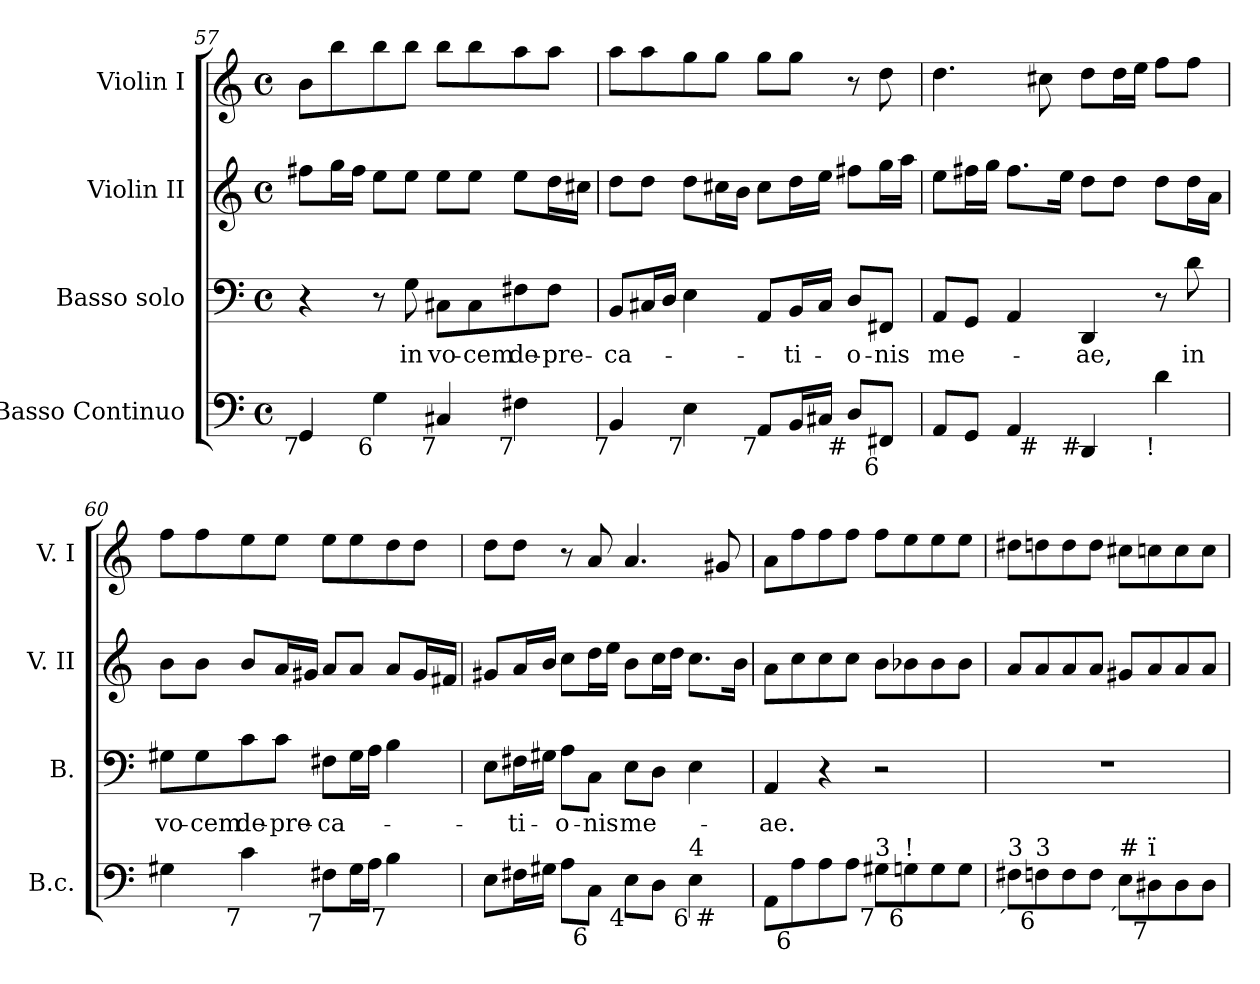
**kern	**kern	**text	**kern	**kern
*part4	*part3	*part3	*part2	*part1
*staff4	*staff3	*staff3	*staff2	*staff1
*I"Basso Continuo	*I"Basso solo	*	*I"Violin II	*I"Violin I
*I'B.c.	*I'B.	*	*I'V. II	*I'V. I
*clefF4	*clefF4	*	*clefG2	*clefG2
*k[]	*k[]	*	*k[]	*k[]
*a:	*a:	*	*a:	*a:
*M4/4	*M4/4	*	*M4/4	*M4/4
*met(c)	*met(c)	*	*met(c)	*met(c)
=57	=57	=57	=57	=57
!LO:TX:b:rj:t=7	!	!	!	!
4GGi/	4r	.	8ff#Xi\L	8bi\L
.	.	.	16ggi\L	8bbi\
.	.	.	16ff#i\JJ	.
!LO:TX:b:rj:t=6	!	!	!	!
4Gi\	8r	.	8eei\L	8bbi\
!	!	!LO:LY:b:color=#000000	!	!
.	8Gi\	in	8eei\J	8bbi\J
!LO:TX:b:rj:t=7	!	!	!	!
!	!	!LO:LY:b:color=#000000	!	!
4C#Xi/	8C#Xi\L	vo-	8eei\L	8bbi\L
!	!	!LO:LY:b:color=#000000	!	!
.	8C#i\	-cem	8eei\J	8bbi\
!LO:TX:b:rj:t=7	!	!	!	!
!	!	!LO:LY:b:color=#000000	!	!
4F#Xi\	8F#Xi\	de-	8eei\L	8aai\
!	!	!LO:LY:b:color=#000000	!	!
.	8F#i\J	-pre-	16ddi\L	8aai\J
.	.	.	16cc#Xi\JJ	.
=58	=58	=58	=58	=58
!LO:TX:b:rj:t=7	!	!	!	!
!	!	!LO:LY:b:color=#000000	!	!
4BBi/	8BBi/L	-ca-	8ddi\L	8aai\L
.	16C#Xi/L	.	8ddi\J	8aai\
.	16Di/JJ	.	.	.
!LO:TX:b:rj:t=7	!	!	!	!
4Ei\	4Ei\	.	8ddi\L	8ggi\
.	.	.	16cc#Xi\L	8ggi\J
.	.	.	16bi\JJ	.
!LO:TX:b:rj:t=7	!	!	!	!
8AAi/L	8AAi/L	.	8cc#i\L	8ggi\L
!	!	!LO:LY:b:color=#000000	!	!
16BBi/L	16BBi/L	-ti-	16ddi\L	8ggi\J
16C#Xi/JJ	16C#i/JJ	.	16eei\JJ	.
!LO:TX:b:rj:t=#	!	!	!	!
!	!	!LO:LY:b:color=#000000	!	!
8Di/L	8Di/L	-o-	8ff#Xi\L	8r
!LO:TX:b:rj:t=6	!	!	!	!
!	!	!LO:LY:b:color=#000000	!	!
8FF#Xi/J	8FF#Xi/J	-nis	16ggi\L	8ddi\
.	.	.	16aai\JJ	.
!!LO:LB:g=z
=59	=59	=59	=59	=59
!LO:TX:b:rj:t=4	!	!	!	!
!	!	!LO:LY:b:color=#000000	!	!
*^	*	*	*	*
8AAi/L	4.ryy	8AAi/L	me-	8eei\L	4.ddi\
8GGi/J	.	8GGi/J	.	16ff#Xi\L	.
.	.	.	.	16ggi\JJ	.
4AAi/	.	4AAi/	.	8.ff#i\L	.
!	!LO:TX:b:rj:t=#	!	!	!	!
.	2ryy	.	.	.	8cc#Xi\
.	.	.	.	16eei\Jk	.
!LO:TX:b:rj:t=#	!	!	!	!	!
!	!	!	!LO:LY:b:color=#000000	!	!
4DDi/	.	4DDi/	-ae,	8ddi\L	8ddi\L
.	.	.	.	8ddi\J	16ddi\L
.	.	.	.	.	16eei\JJ
!LO:TX:b:rj:t=!	!	!	!	!	!
4di\	.	8r	.	8ddi\L	8ffi\L
!	!	!	!LO:LY:b:color=#000000	!	!
.	8ryy	8di\	in	16ddi\L	8ffi\J
.	.	.	.	16ai\JJ	.
*v	*v	*	*	*	*
=60	=60	=60	=60	=60
*^	*	*	*	*
!LO:TX:b:rj:t=7	!	!	!	!	!
!	!	!	!LO:LY:b:color=#000000	!	!
*v	*v	*	*	*	*
4G#Xi\	8G#Xi\L	vo-	8bi\L	8ffi\L
!	!	!LO:LY:b:color=#000000	!	!
.	8G#i\	-cem	8bi\J	8ffi\
!LO:TX:b:rj:t=7	!	!	!	!
!	!	!LO:LY:b:color=#000000	!	!
4ci\	8ci\	de-	8bi/L	8eei\
!	!	!LO:LY:b:color=#000000	!	!
.	8ci\J	-pre-	16ai/L	8eei\J
.	.	.	16g#Xi/JJ	.
!LO:TX:b:rj:t=7	!	!	!	!
!	!	!LO:LY:b:color=#000000	!	!
8F#Xi\L	8F#Xi\L	-ca-	8ai/L	8eei\L
16G#i\L	16G#i\L	.	8ai/J	8eei\
16Ai\JJ	16Ai\JJ	.	.	.
!LO:TX:b:rj:t=7	!	!	!	!
4Bi\	4Bi\	.	8ai/L	8ddi\
.	.	.	16g#i/L	8ddi\J
.	.	.	16f#Xi/JJ	.
=61	=61	=61	=61	=61
!LO:TX:b:rj:t=7	!	!	!	!
!LO:TX:t=#	!	!	!	!
*^	*	*	*	*
8Ei\L	2..ryy	8Ei\L	.	8g#Xi/L	8ddi\L
!	!	!	!LO:LY:b:color=#000000	!	!
16F#Xi\L	.	16F#Xi\L	-ti-	16ai/L	8ddi\J
16G#Xi\JJ	.	16G#Xi\JJ	.	16bi/JJ	.
!	!	!	!LO:LY:b:color=#000000	!	!
8Ai\L	.	8Ai\L	-o-	8cci\L	8r
!LO:TX:b:rj:t=6	!	!	!	!	!
!	!	!	!LO:LY:b:color=#000000	!	!
8Ci\J	.	8Ci\J	-nis	16ddi\L	8ai/
.	.	.	.	16eei\JJ	.
!LO:TX:b:rj:t=4	!	!	!	!	!
!	!	!	!LO:LY:b:color=#000000	!	!
8Ei\L	.	8Ei\L	me-	8bi\L	4.ai/
8Di\J	.	8Di\J	.	16cci\L	.
.	.	.	.	16ddi\JJ	.
!LO:TX:b:rj:t=6	!	!	!	!	!
!LO:TX:t=4	!	!	!	!	!
4Ei\	.	4Ei\	.	8.cci\L	.
!	!LO:TX:b:rj:t=#	!	!	!	!
.	8ryy	.	.	.	8g#Xi/
.	.	.	.	16bi\Jk	.
*v	*v	*	*	*	*
=62	=62	=62	=62	=62
*^	*	*	*	*
!	!	!	!LO:LY:b:color=#000000	!	!
*v	*v	*	*	*	*
8AAi\L	4AAi/	-ae.	8ai\L	8ai\L
!LO:TX:b:rj:t=6	!	!	!	!
8Ai\	.	.	8cci\	8ffi\
8Ai\	4r	.	8cci\	8ffi\
8Ai\J	.	.	8cci\J	8ffi\J
!LO:TX:b:rj:t=7	!	!	!	!
!LO:TX:t=3	!	!	!	!
8G#Xi\L	2r	.	8bi\L	8ffi\L
!LO:TX:b:rj:t=6	!	!	!	!
!LO:TX:t=!	!	!	!	!
8Gni\	.	.	8b-Xi\	8eei\
8Gi\	.	.	8b-i\	8eei\
8Gi\J	.	.	8b-i\J	8eei\J
!!LO:PB:g=z
=63	=63	=63	=63	=63
!LO:TX:b:rj:t=´	!	!	!	!
!LO:TX:t=3	!	!	!	!
8F#Xi\L	1r	.	8ai/L	8dd#Xi\L
!LO:TX:b:rj:t=6	!	!	!	!
!LO:TX:t=3	!	!	!	!
8Fni\	.	.	8ai/	8ddni\
8Fi\	.	.	8ai/	8ddi\
8Fi\J	.	.	8ai/J	8ddi\J
!LO:TX:b:rj:t=´	!	!	!	!
!LO:TX:t=#	!	!	!	!
8Ei\L	.	.	8g#Xi/L	8cc#Xi\L
!LO:TX:b:rj:t=7	!	!	!	!
!LO:TX:t=ï	!	!	!	!
8D#Xi\	.	.	8ai/	8ccni\
8D#i\	.	.	8ai/	8cci\
8D#i\J	.	.	8ai/J	8cci\J
=	=	=	=	=
*-	*-	*-	*-	*-
